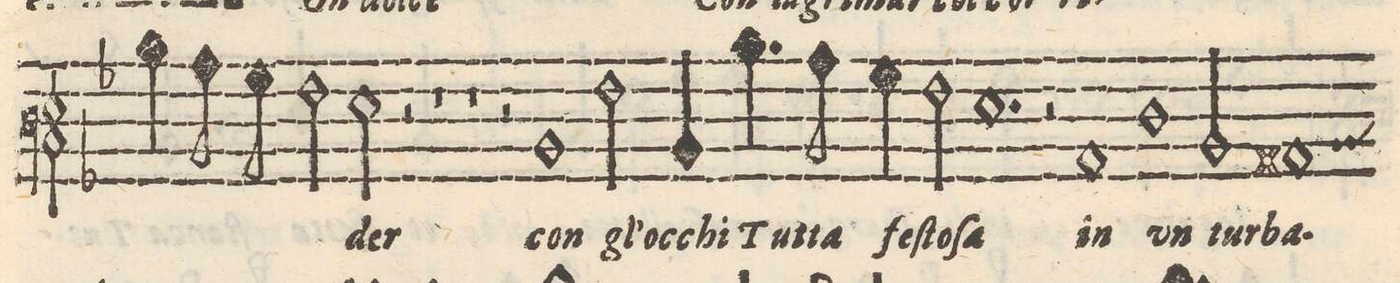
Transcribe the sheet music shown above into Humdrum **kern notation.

**kern	**text
*I"BASSO	*
*clefF3	*
*k[b-]	*
*met(C)	*
*M4/4	*
4d\	.
8c\	.
8B-\	.
2A\	.
=17-	=17-
2G\	-der
2r	.
=18-	=18-
1r	.
=19-	=19-
1r	.
=20-	=20-
2r	.
1D/	con
=21-	=21-
2A\	gl'oc-
=22-	=22-
4D/	-chi
4.d\	Tut-
8c\	-ta
4B-\	feſ-
=23-	=23-
2A\	-to-
1.G\	-ſa
=24-	=24-
=25-	=25-
2r	.
1C/	in
=26-	=26-
1F\	vn
=27-	=27-
2D/	tur-
=28-	=28-
1C#X	-ba.
*custos:D	*
=29-	=29-
*-	*-
